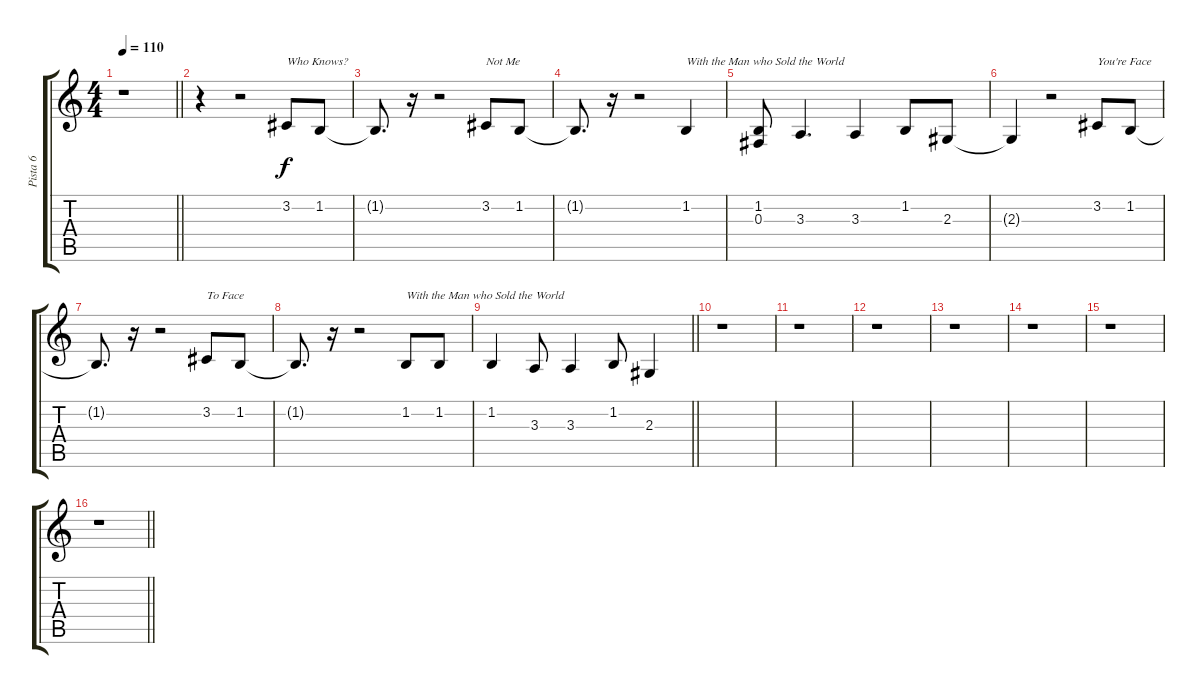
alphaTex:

\track ("Pista 6" "Pista 6") {instrument oboe}
\staff {score tabs}
\tuning (Eb4 Bb3 Gb3 Db3 Ab2 Eb2) {hide}
\ts (4 4)
\tempo 110
\clef g2
\barLineRight lightlight
\ks c
r.1{dy f} |
r.4 r.2 3.2.8{txt "Who Knows?"} 1.2.8 |
1.2{t}.8{d} r.16 r.2 3.2.8{txt "Not Me"} 1.2.8 |
1.2{t}.8{d} r.16 r.2 1.2.4{txt "With the Man who Sold the World"} |
(1.2 0.3).8 3.3.4{d} 3.3.4 1.2.8 2.3.8 |
2.3{t}.4 r.2 3.2.8{txt "You're Face"} 1.2.8 |
1.2{t}.8{d} r.16 r.2 3.2.8{txt "To Face"} 1.2.8 |
1.2{t}.8{d} r.16 r.2 1.2.8{txt "With the Man who Sold the World"} 1.2.8 |
\barLineRight lightlight
1.2.4 3.3.8 3.3.4 1.2.8 2.3.4 |
r.1 |
r.1 |
r.1 |
r.1 |
r.1 |
r.1 |
\barLineRight lightlight
r.1
